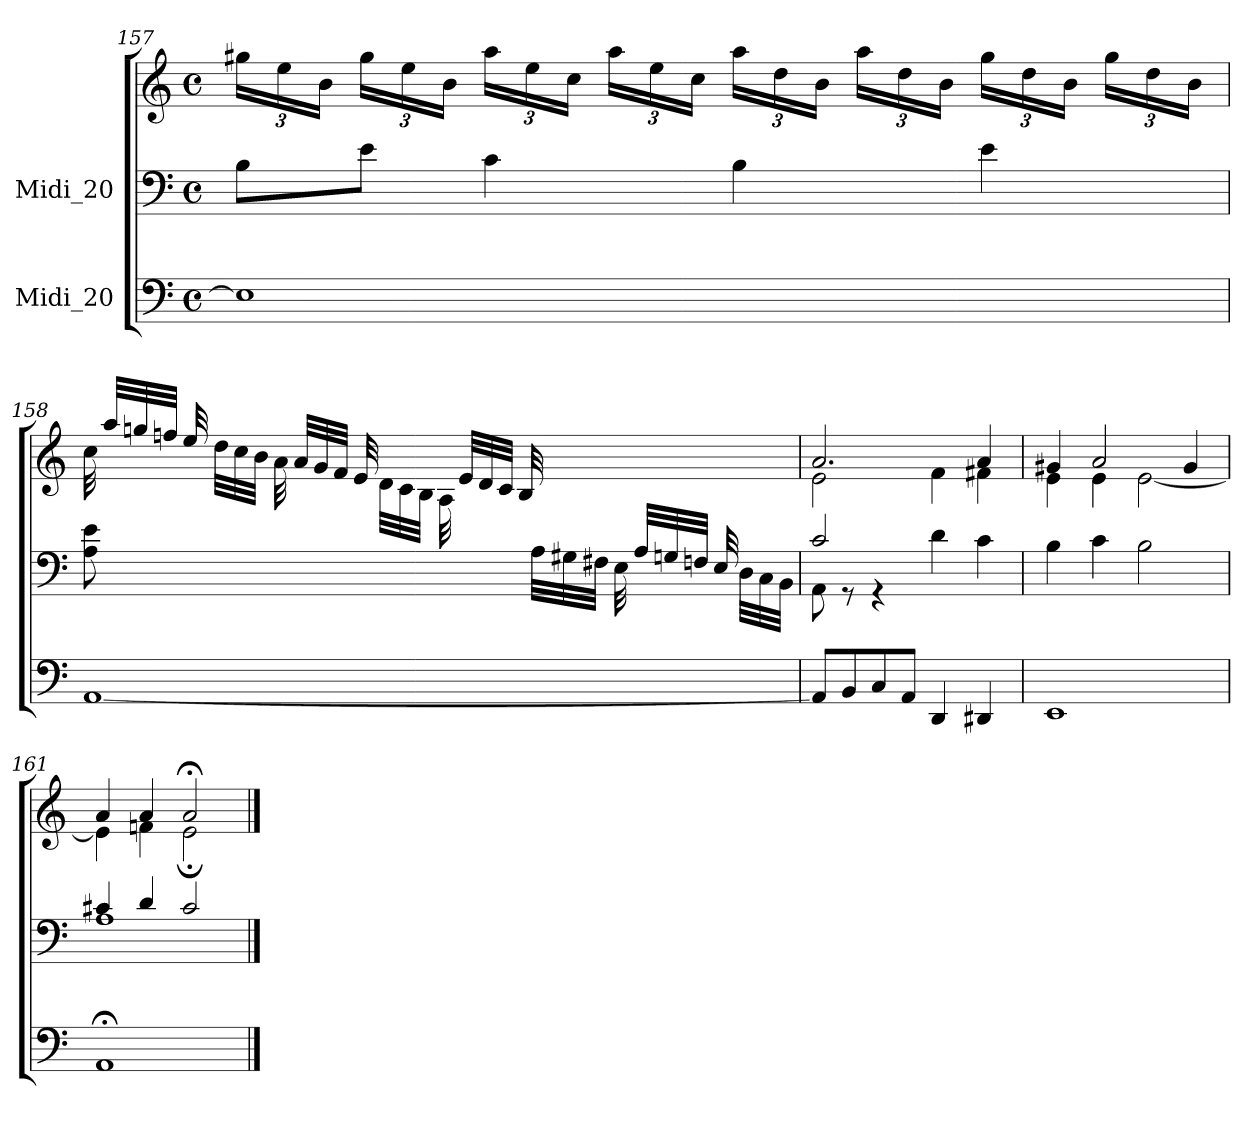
**kern	**kern	**kern
*part2	*part1	*part1
*staff3	*staff2	*staff1
*I"Midi_20	*I"Midi_20	*
*clefF4	*clefF4	*clefG2
*k[]	*k[]	*k[]
*M4/4	*M4/4	*M4/4
*met(c)	*met(c)	*met(c)
*	*	*Xbrackettup
=157	=157	=157
1E]	8B\L	24gg#X\LL
.	.	24ee\
.	.	24b\JJ
.	8e\J	24gg#\LL
.	.	24ee\
.	.	24b\JJ
.	4c\	24aa\LL
.	.	24ee\
.	.	24cc\JJ
.	.	24aa\LL
.	.	24ee\
.	.	24cc\JJ
.	4B\	24aa\LL
.	.	24dd\
.	.	24b\JJ
.	.	24aa\LL
.	.	24dd\
.	.	24b\JJ
.	4e\	24gg#\LL
.	.	24dd\
.	.	24b\JJ
.	.	24gg#\LL
.	.	24dd\
.	.	24b\JJ
!!LO:PB:g=z
=158	=158	=158
*	*^	*^
[1AA	8A\ 8e\	1ryy	32cc\	1ryy
.	.	.	32aa/LLL	.
.	.	.	32ggni/	.
.	.	.	32ffni/JJJ	.
.	8ryy	.	32ee/	.
.	.	.	32dd\LLL	.
.	.	.	32cc\	.
.	.	.	32b\JJJ	.
.	8ryy	.	32a\	.
.	.	.	32a/LLL	.
.	.	.	32g/	.
.	.	.	32f/JJJ	.
.	8ryy	.	32e/	.
.	.	.	32d\LLL	.
.	.	.	32c\	.
.	.	.	32B\JJJ	.
.	8ryy	.	32A\	.
.	.	.	32e/LLL	.
.	.	.	32d/	.
.	.	.	32c/JJJ	.
.	32ryy	.	32B/	.
.	32A\LLL	.	32ryy	.
.	32G#X\	.	32ryy	.
.	32F#X\JJJ	.	32ryy	.
.	32E\	.	8ryy	.
.	32A/LLL	.	.	.
.	32Gn/	.	.	.
.	32Fn/JJJ	.	.	.
.	32E/	.	8ryy	.
.	32D\LLL	.	.	.
.	32C\	.	.	.
.	32BB\JJJ	.	.	.
=159	=159	=159	=159	=159
8AA/L]	2c/	8AA\	2.a/	2e\
8BB/	.	8r	.	.
8C/	.	4r	.	.
8AA/J	.	.	.	.
4DD/	4d\	2ryy	.	4f\
4DD#X/	4c\	.	4a/	4f#X\
=160	=160	=160	=160	=160
1EE	4B\	2ryy	4g#X/	4e\
.	4c\	.	2a/	4e\
.	2B\	2ryy	.	[2e\
.	.	.	4g#/	.
=161	=161	=161	=161	=161
1AA;<	4c#X/	1A	4a/	4e\]
.	4d/	.	4a/	4fni\
.	2c#/	.	2a;</	2e;\
*	*v	*v	*	*
*	*	*v	*v
==	==	==
*-	*-	*-
